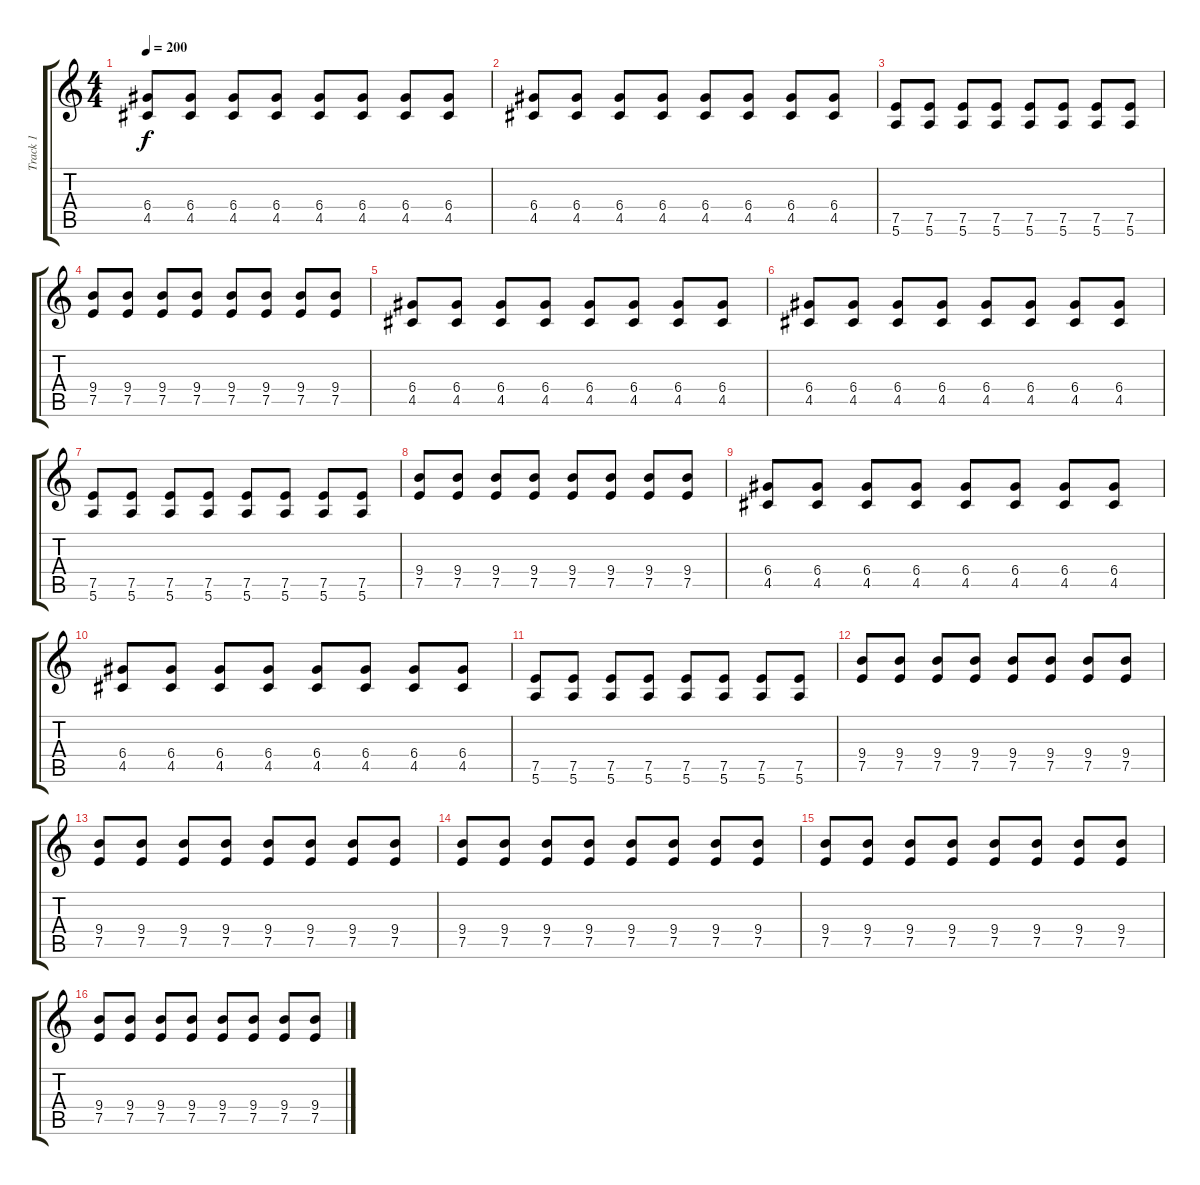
\track ("Track 1" "Track 1") {instrument distortionguitar}
\staff {score tabs}
\tuning (E4 B3 G3 D3 A2 E2) {hide}
\ts (4 4)
\tempo 200
\clef g2
\ks c
(6.4 4.5).8{dy f} (6.4 4.5).8 (6.4 4.5).8 (6.4 4.5).8 (6.4 4.5).8 (6.4 4.5).8 (6.4 4.5).8 (6.4 4.5).8 |
(6.4 4.5).8 (6.4 4.5).8 (6.4 4.5).8 (6.4 4.5).8 (6.4 4.5).8 (6.4 4.5).8 (6.4 4.5).8 (6.4 4.5).8 |
(7.5 5.6).8 (7.5 5.6).8 (7.5 5.6).8 (7.5 5.6).8 (7.5 5.6).8 (7.5 5.6).8 (7.5 5.6).8 (7.5 5.6).8 |
(9.4 7.5).8 (9.4 7.5).8 (9.4 7.5).8 (9.4 7.5).8 (9.4 7.5).8 (9.4 7.5).8 (9.4 7.5).8 (9.4 7.5).8 |
(6.4 4.5).8 (6.4 4.5).8 (6.4 4.5).8 (6.4 4.5).8 (6.4 4.5).8 (6.4 4.5).8 (6.4 4.5).8 (6.4 4.5).8 |
(6.4 4.5).8 (6.4 4.5).8 (6.4 4.5).8 (6.4 4.5).8 (6.4 4.5).8 (6.4 4.5).8 (6.4 4.5).8 (6.4 4.5).8 |
(7.5 5.6).8 (7.5 5.6).8 (7.5 5.6).8 (7.5 5.6).8 (7.5 5.6).8 (7.5 5.6).8 (7.5 5.6).8 (7.5 5.6).8 |
(9.4 7.5).8 (9.4 7.5).8 (9.4 7.5).8 (9.4 7.5).8 (9.4 7.5).8 (9.4 7.5).8 (9.4 7.5).8 (9.4 7.5).8 |
(6.4 4.5).8 (6.4 4.5).8 (6.4 4.5).8 (6.4 4.5).8 (6.4 4.5).8 (6.4 4.5).8 (6.4 4.5).8 (6.4 4.5).8 |
(6.4 4.5).8 (6.4 4.5).8 (6.4 4.5).8 (6.4 4.5).8 (6.4 4.5).8 (6.4 4.5).8 (6.4 4.5).8 (6.4 4.5).8 |
(7.5 5.6).8 (7.5 5.6).8 (7.5 5.6).8 (7.5 5.6).8 (7.5 5.6).8 (7.5 5.6).8 (7.5 5.6).8 (7.5 5.6).8 |
(9.4 7.5).8 (9.4 7.5).8 (9.4 7.5).8 (9.4 7.5).8 (9.4 7.5).8 (9.4 7.5).8 (9.4 7.5).8 (9.4 7.5).8 |
(9.4 7.5).8 (9.4 7.5).8 (9.4 7.5).8 (9.4 7.5).8 (9.4 7.5).8 (9.4 7.5).8 (9.4 7.5).8 (9.4 7.5).8 |
(9.4 7.5).8 (9.4 7.5).8 (9.4 7.5).8 (9.4 7.5).8 (9.4 7.5).8 (9.4 7.5).8 (9.4 7.5).8 (9.4 7.5).8 |
(9.4 7.5).8 (9.4 7.5).8 (9.4 7.5).8 (9.4 7.5).8 (9.4 7.5).8 (9.4 7.5).8 (9.4 7.5).8 (9.4 7.5).8 |
(9.4 7.5).8 (9.4 7.5).8 (9.4 7.5).8 (9.4 7.5).8 (9.4 7.5).8 (9.4 7.5).8 (9.4 7.5).8 (9.4 7.5).8
